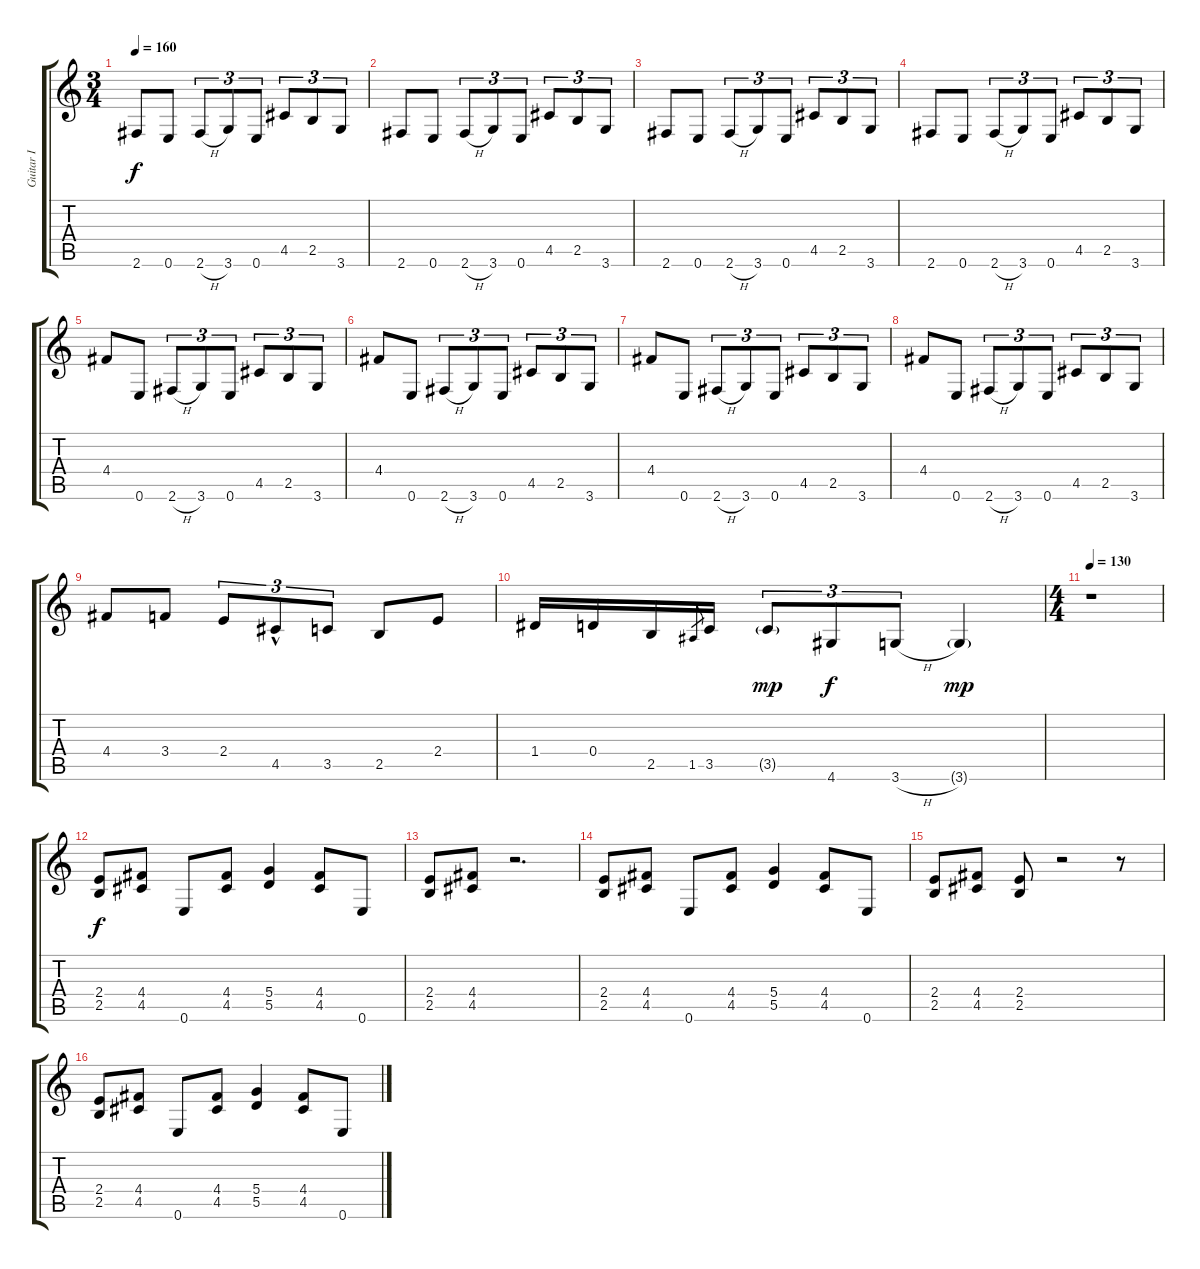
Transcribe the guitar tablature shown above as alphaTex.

\track ("Guitar I" "Guitar I") {instrument distortionguitar}
\staff {score tabs}
\tuning (E4 B3 G3 D3 A2 E2) {hide}
\ts (3 4)
\tempo 160
\clef g2
\ks c
2.6.8{dy f} 0.6.8 2.6{h}.8{tu (3 2)} 3.6.8{tu (3 2)} 0.6.8{tu (3 2)} 4.5.8{tu (3 2)} 2.5.8{tu (3 2)} 3.6.8{tu (3 2)} |
2.6.8 0.6.8 2.6{h}.8{tu (3 2)} 3.6.8{tu (3 2)} 0.6.8{tu (3 2)} 4.5.8{tu (3 2)} 2.5.8{tu (3 2)} 3.6.8{tu (3 2)} |
2.6.8 0.6.8 2.6{h}.8{tu (3 2)} 3.6.8{tu (3 2)} 0.6.8{tu (3 2)} 4.5.8{tu (3 2)} 2.5.8{tu (3 2)} 3.6.8{tu (3 2)} |
2.6.8 0.6.8 2.6{h}.8{tu (3 2)} 3.6.8{tu (3 2)} 0.6.8{tu (3 2)} 4.5.8{tu (3 2)} 2.5.8{tu (3 2)} 3.6.8{tu (3 2)} |
4.4.8 0.6.8 2.6{h}.8{tu (3 2)} 3.6.8{tu (3 2)} 0.6.8{tu (3 2)} 4.5.8{tu (3 2)} 2.5.8{tu (3 2)} 3.6.8{tu (3 2)} |
4.4.8 0.6.8 2.6{h}.8{tu (3 2)} 3.6.8{tu (3 2)} 0.6.8{tu (3 2)} 4.5.8{tu (3 2)} 2.5.8{tu (3 2)} 3.6.8{tu (3 2)} |
4.4.8 0.6.8 2.6{h}.8{tu (3 2)} 3.6.8{tu (3 2)} 0.6.8{tu (3 2)} 4.5.8{tu (3 2)} 2.5.8{tu (3 2)} 3.6.8{tu (3 2)} |
4.4.8 0.6.8 2.6{h}.8{tu (3 2)} 3.6.8{tu (3 2)} 0.6.8{tu (3 2)} 4.5.8{tu (3 2)} 2.5.8{tu (3 2)} 3.6.8{tu (3 2)} |
4.4.8 3.4.8 2.4.8{tu (3 2)} 4.5{hac}.8{tu (3 2)} 3.5.8{tu (3 2)} 2.5.8 2.4.8 |
1.4.16 0.4.16 2.5.16 1.5.8{gr} 3.5.16 3.5{g}.8{tu (3 2) dy mp} 4.6.8{tu (3 2) dy f} 3.6{h}.8{tu (3 2)} 3.6{g}.4{dy mp} |
\ts (4 4)
\tempo 130
r.1 |
(2.4 2.5).8{dy f} (4.4 4.5).8 0.6.8 (4.4 4.5).8 (5.4 5.5).4 (4.4 4.5).8 0.6.8 |
(2.4 2.5).8 (4.4 4.5).8 r.2{d} |
(2.4 2.5).8 (4.4 4.5).8 0.6.8 (4.4 4.5).8 (5.4 5.5).4 (4.4 4.5).8 0.6.8 |
(2.4 2.5).8 (4.4 4.5).8 (2.4 2.5).8 r.2 r.8 |
(2.4 2.5).8 (4.4 4.5).8 0.6.8 (4.4 4.5).8 (5.4 5.5).4 (4.4 4.5).8 0.6.8
